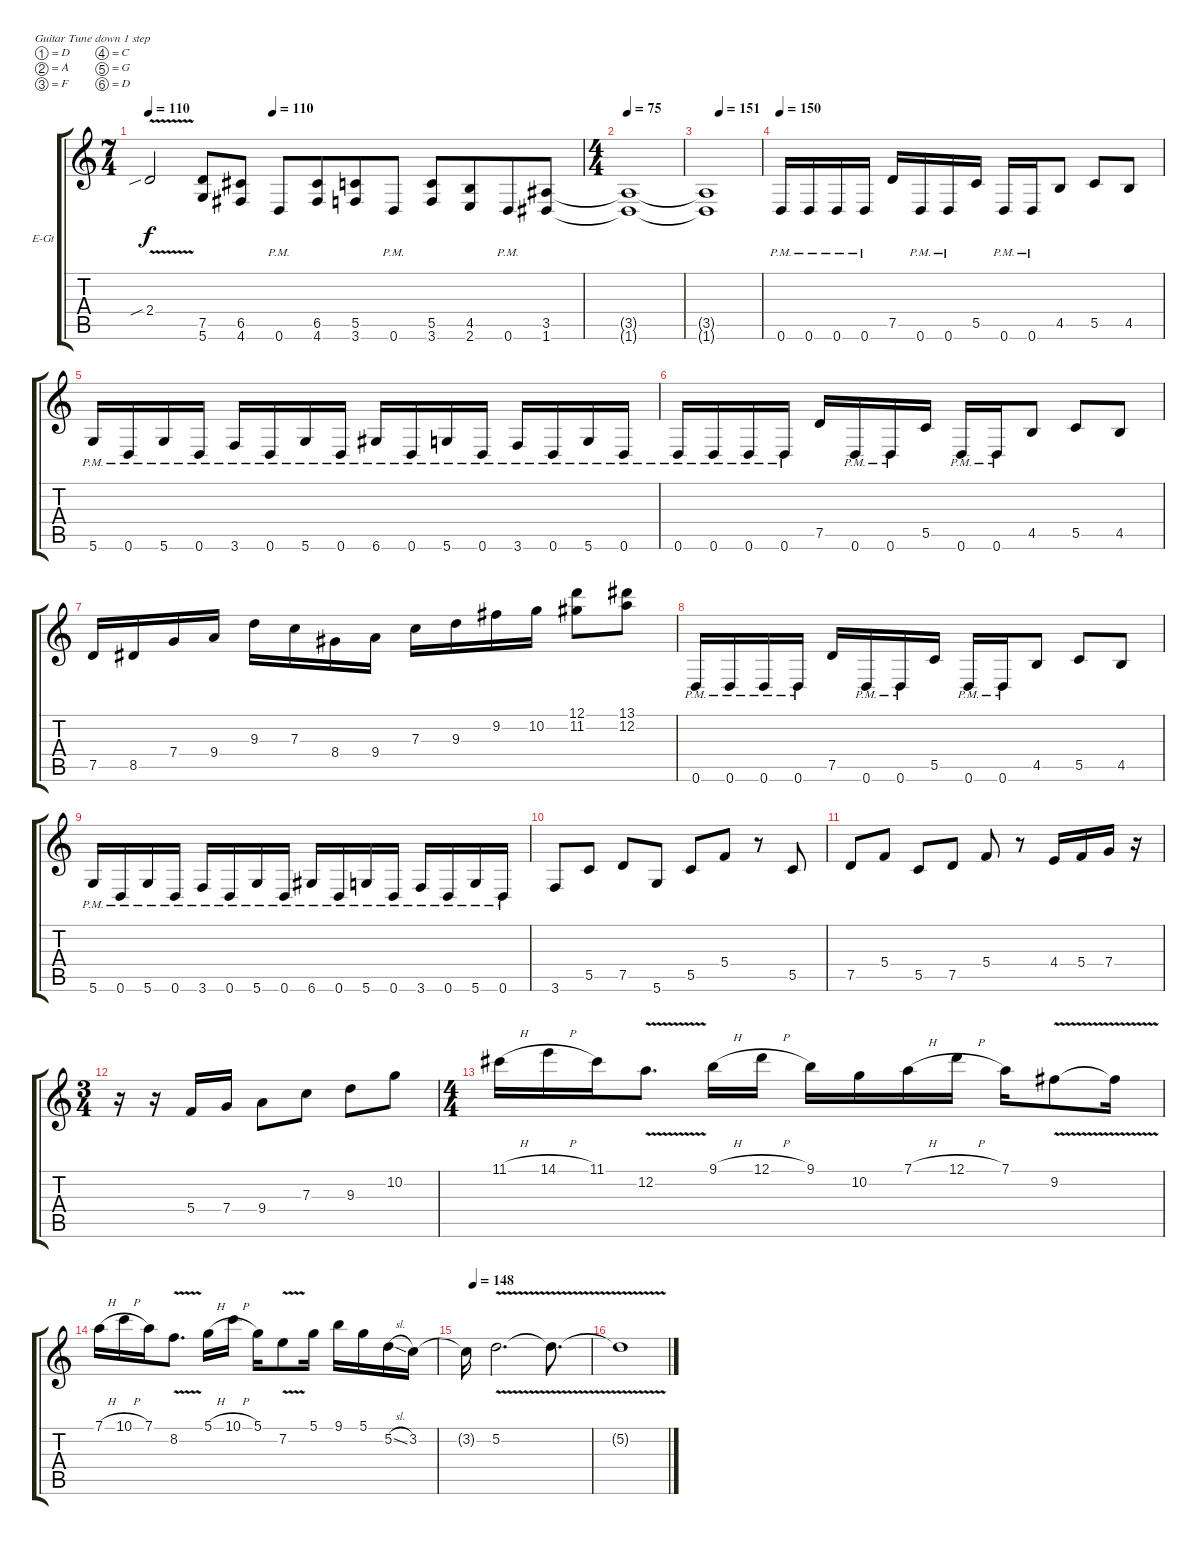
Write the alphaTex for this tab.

\bracketExtendMode groupsimilarinstruments
\firstSystemTrackNameOrientation horizontal
\otherSystemsTrackNameOrientation horizontal
\track ("Гитара 1" "E-Gt") {instrument distortionguitar}
\staff {score tabs}
\tuning (D4 A3 F3 C3 G2 D2)
\ts (7 4)
\beaming (8 6 4 4)
\tempo 110
\tempo (110 0.285714)
\clef g2
\ks c
2.4{v sib}.2{dy f} (7.5 5.6).8 (6.5 4.6).8 0.6{pm}.8 (6.5 4.6).8 (5.5 3.6).8 0.6{pm}.8 (5.5 3.6).8 (4.5 2.6).8 0.6{pm}.8 (3.5 1.6).8 |
\ts (4 4)
\beaming (8 2 2 2 2)
\tempo 75
(3.5{t} 1.6{t}).1 |
\tempo (151 0.25)
(3.5{t} 1.6{t}).1 |
\tempo 150
0.6{pm}.16 0.6{pm}.16 0.6{pm}.16 0.6{pm}.16 7.5.16 0.6{pm}.16 0.6{pm}.16 5.5.16 0.6{pm}.16 0.6{pm}.16 4.5.8 5.5.8 4.5.8 |
5.6{pm}.16 0.6{pm}.16 5.6{pm}.16 0.6{pm}.16 3.6{pm}.16 0.6{pm}.16 5.6{pm}.16 0.6{pm}.16 6.6{pm}.16 0.6{pm}.16 5.6{pm}.16 0.6{pm}.16 3.6{pm}.16 0.6{pm}.16 5.6{pm}.16 0.6{pm}.16 |
0.6{pm}.16 0.6{pm}.16 0.6{pm}.16 0.6{pm}.16 7.5.16 0.6{pm}.16 0.6{pm}.16 5.5.16 0.6{pm}.16 0.6{pm}.16 4.5.8 5.5.8 4.5.8 |
7.5.16 8.5.16 7.4.16 9.4.16 9.3.16 7.3.16 8.4.16 9.4.16 7.3.16 9.3.16 9.2.16 10.2.16 (12.1 11.2).8 (13.1 12.2).8 |
0.6{pm}.16 0.6{pm}.16 0.6{pm}.16 0.6{pm}.16 7.5.16 0.6{pm}.16 0.6{pm}.16 5.5.16 0.6{pm}.16 0.6{pm}.16 4.5.8 5.5.8 4.5.8 |
5.6{pm}.16 0.6{pm}.16 5.6{pm}.16 0.6{pm}.16 3.6{pm}.16 0.6{pm}.16 5.6{pm}.16 0.6{pm}.16 6.6{pm}.16 0.6{pm}.16 5.6{pm}.16 0.6{pm}.16 3.6{pm}.16 0.6{pm}.16 5.6{pm}.16 0.6{pm}.16 |
3.6.8 5.5.8 7.5.8 5.6.8 5.5.8 5.4.8 r.8 5.5.8 |
7.5.8 5.4.8 5.5.8 7.5.8 5.4.8 r.8 4.4.16 5.4.16 7.4.16 r.16 |
\ts (3 4)
\beaming (8 2 2 2)
r.16 r.16 5.4.16 7.4.16 9.4.8 7.3.8 9.3.8 10.2.8 |
\ts (4 4)
\beaming (8 2 2 2 2)
11.1{h}.16 14.1{h}.16 11.1.16 12.2{v}.8{d} 9.1{h}.16 12.1{h}.16 9.1.16 10.2.16 7.1{h}.16 12.1{h}.16 7.1.16 9.2{v}.8 9.2{v t}.16 |
7.1{h}.16 10.1{h}.16 7.1.16 8.2{v}.8{d} 5.1{h}.16 10.1{h}.16 5.1.16 7.2{v}.8 5.1.16 9.1.16 5.1.16 5.2{sl}.16 3.2.16 |
\tempo (148 0.0625)
3.2{t}.16 5.2{v}.2{d} 5.2{v t}.8{d} |
5.2{v t}.1
